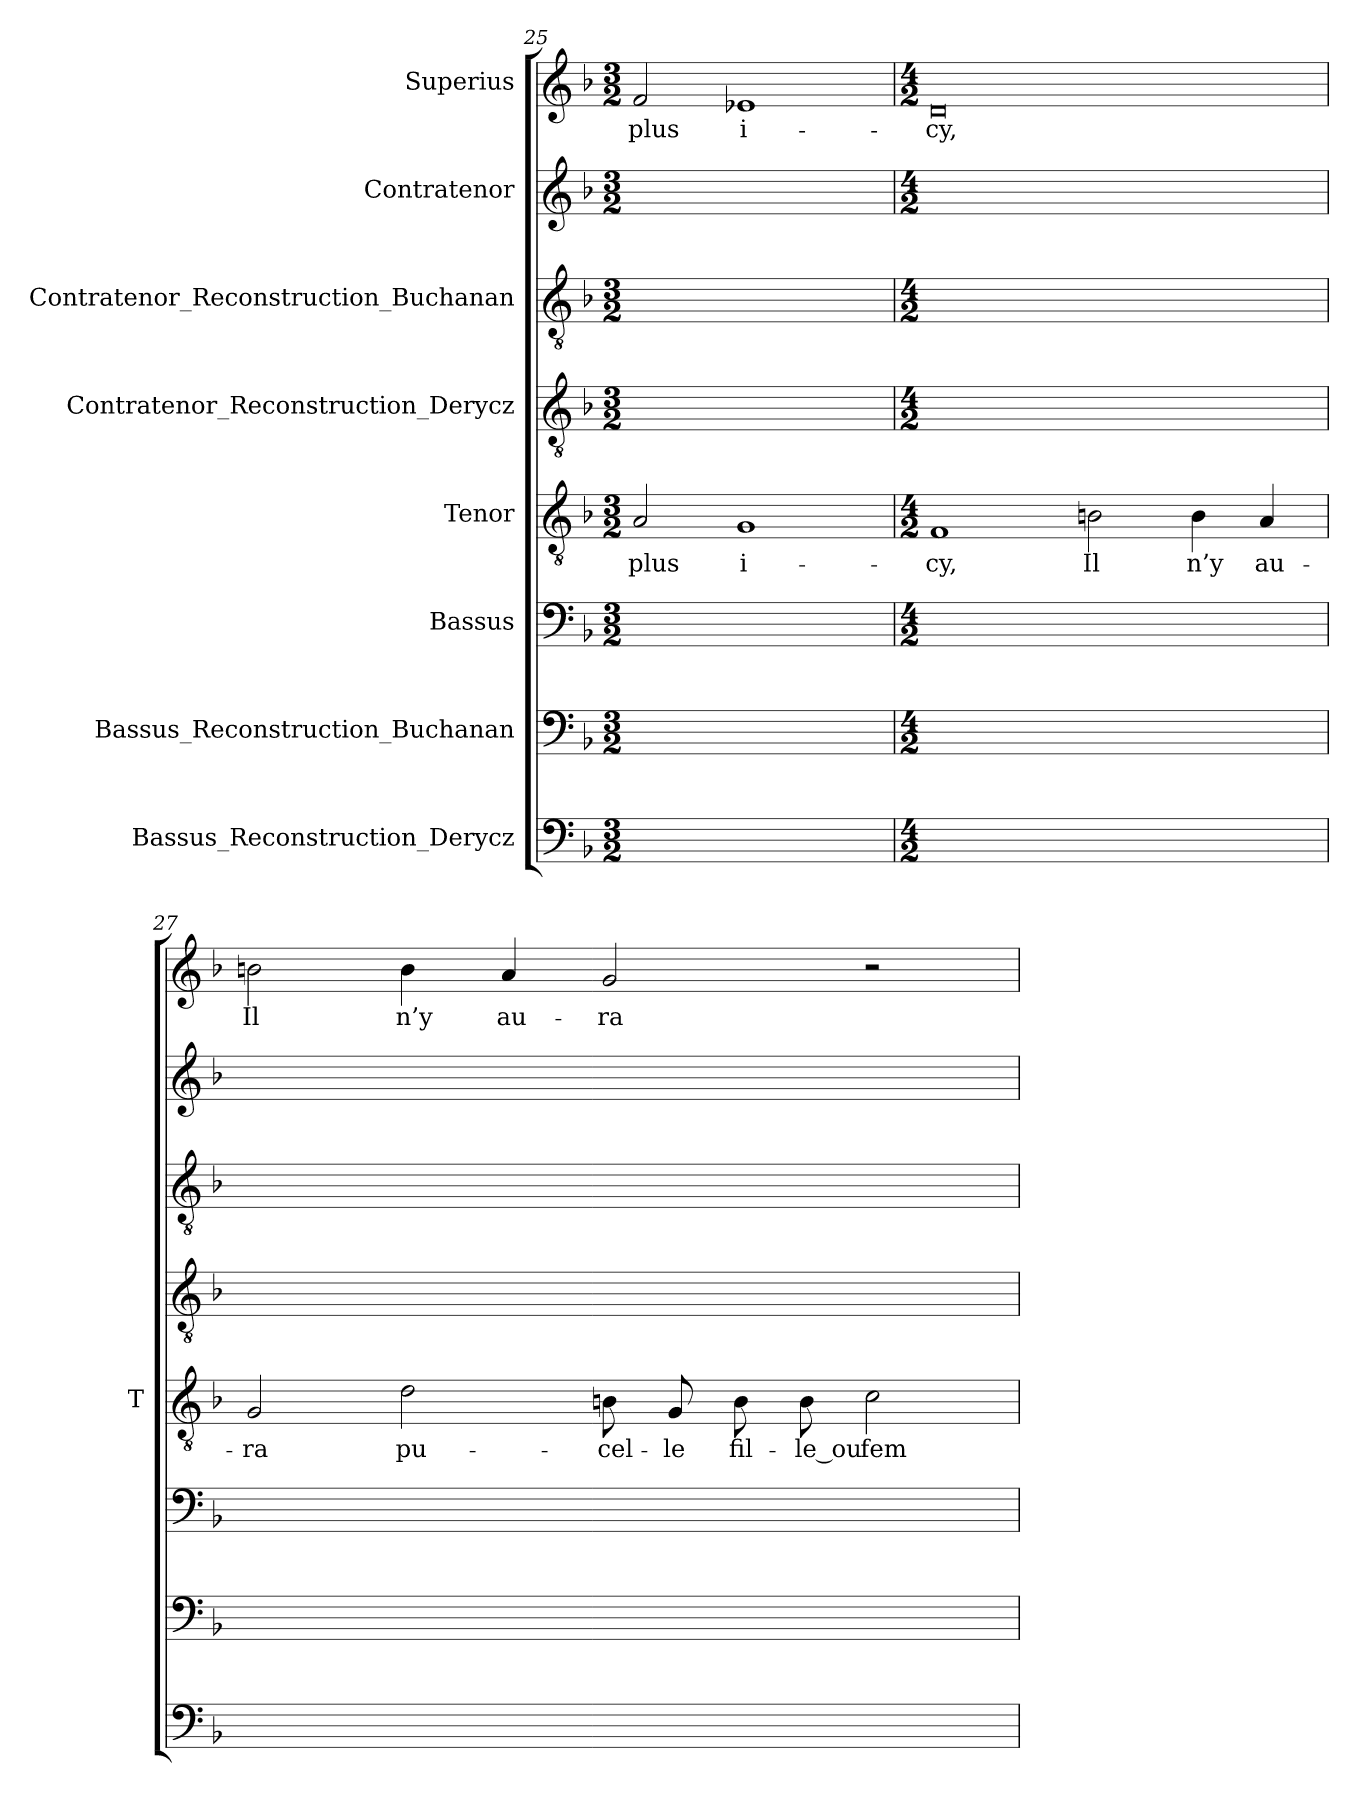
**kern	**kern	**kern	**kern	**text	**kern	**kern	**kern	**kern	**text
*part8	*part7	*part6	*part5	*part5	*part4	*part3	*part2	*part1	*part1
*staff8	*staff7	*staff6	*staff5	*staff5	*staff4	*staff3	*staff2	*staff1	*staff1
*I"Bassus_Reconstruction_Derycz	*I"Bassus_Reconstruction_Buchanan	*I"Bassus	*I"Tenor	*	*I"Contratenor_Reconstruction_Derycz	*I"Contratenor_Reconstruction_Buchanan	*I"Contratenor	*I"Superius	*
*	*	*	*I'T	*	*	*	*	*	*
*clefF4	*clefF4	*clefF4	*clefGv2	*	*clefGv2	*clefGv2	*clefG2	*clefG2	*
*k[b-]	*k[b-]	*k[b-]	*k[b-]	*	*k[b-]	*k[b-]	*k[b-]	*k[b-]	*
*M3/2	*M3/2	*M3/2	*M3/2	*	*M3/2	*M3/2	*M3/2	*M3/2	*
=25	=25	=25	=25	=25	=25	=25	=25	=25	=25
1.ryy	1.ryy	1.ryy	2A	-plus	1.ryy	1.ryy	1.ryy	2f	-plus
.	.	.	1G	i-	.	.	.	1e-X	i-
=26	=26	=26	=26	=26	=26	=26	=26	=26	=26
*M4/2	*M4/2	*M4/2	*M4/2	*	*M4/2	*M4/2	*M4/2	*M4/2	*
0ryy	0ryy	0ryy	1F	-cy,	0ryy	0ryy	0ryy	0d	-cy,
.	.	.	2B	-Il	.	.	.	.	.
.	.	.	4B	-n’y	.	.	.	.	.
.	.	.	4A	au-	.	.	.	.	.
=27	=27	=27	=27	=27	=27	=27	=27	=27	=27
0ryy	0ryy	0ryy	2G	-ra	0ryy	0ryy	0ryy	2b	-Il
.	.	.	2d	pu-	.	.	.	4b	-n’y
.	.	.	.	.	.	.	.	4a	au-
.	.	.	8B	cel-	.	.	.	2g	-ra
.	.	.	8G	-le	.	.	.	.	.
.	.	.	8B	fil-	.	.	.	.	.
.	.	.	8B	-le_ou	.	.	.	.	.
.	.	.	2c	fem-	.	.	.	2r	.
=	=	=	=	=	=	=	=	=	=
*-	*-	*-	*-	*-	*-	*-	*-	*-	*-
